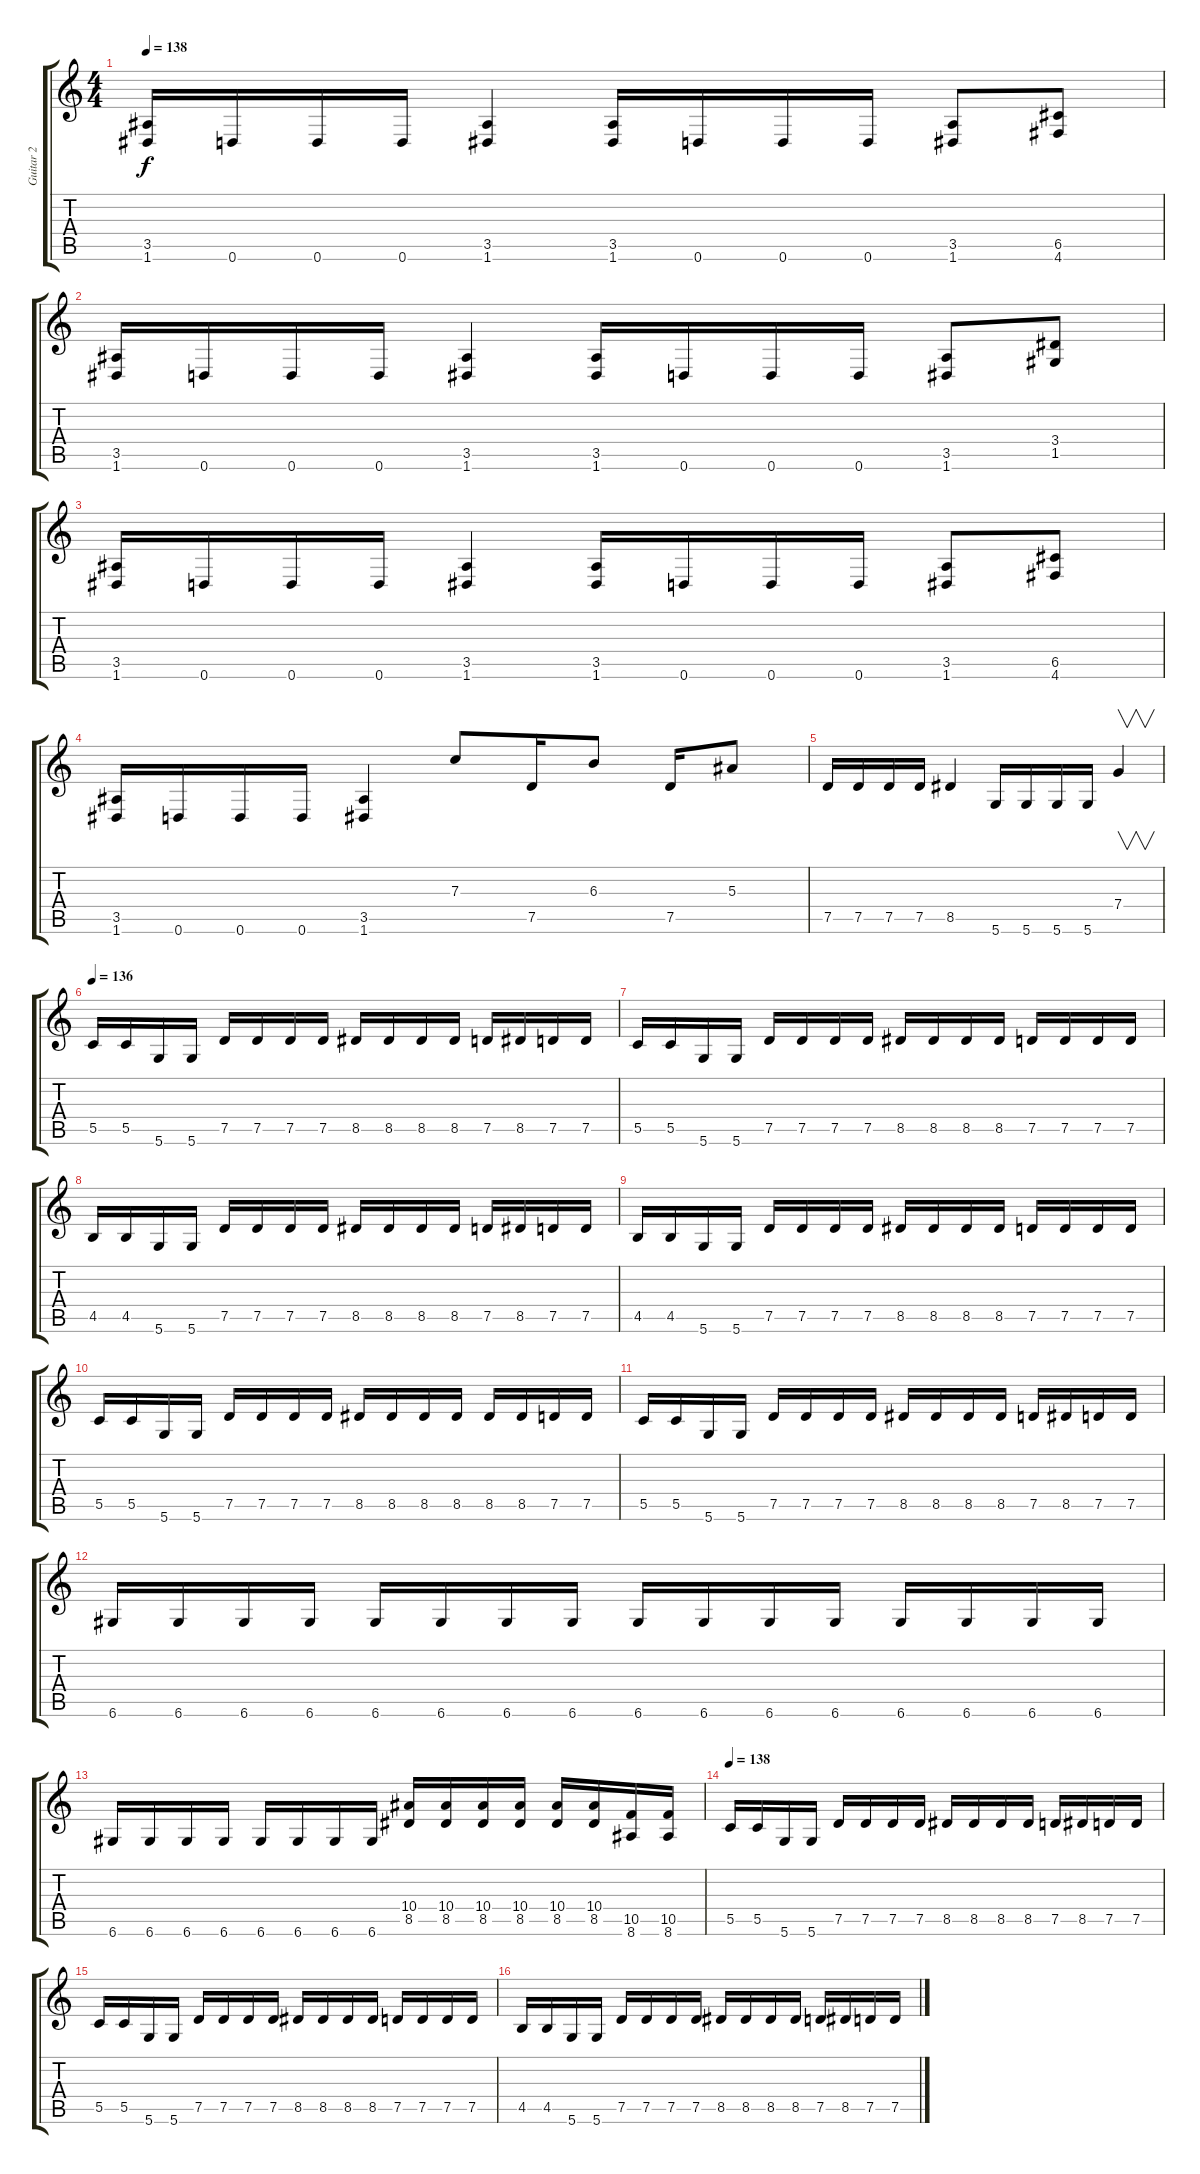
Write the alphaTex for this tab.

\track ("Guitar 2" "Guitar 2") {instrument distortionguitar}
\staff {score tabs}
\tuning (D4 A3 F3 C3 G2 D2) {hide}
\ts (4 4)
\tempo 138
\clef g2
\ks c
(3.5 1.6).16{dy f} 0.6.16 0.6.16 0.6.16 (3.5 1.6).4 (3.5 1.6).16 0.6.16 0.6.16 0.6.16 (3.5 1.6).8 (6.5 4.6).8 |
(3.5 1.6).16 0.6.16 0.6.16 0.6.16 (3.5 1.6).4 (3.5 1.6).16 0.6.16 0.6.16 0.6.16 (3.5 1.6).8 (3.4 1.5).8 |
(3.5 1.6).16 0.6.16 0.6.16 0.6.16 (3.5 1.6).4 (3.5 1.6).16 0.6.16 0.6.16 0.6.16 (3.5 1.6).8 (6.5 4.6).8 |
(3.5 1.6).16 0.6.16 0.6.16 0.6.16 (3.5 1.6).4 7.3.8 7.5.16 6.3.8 7.5.16 5.3.8 |
7.5.16 7.5.16 7.5.16 7.5.16 8.5.4 5.6.16 5.6.16 5.6.16 5.6.16 7.4.4{v} |
\tempo 136
5.5.16{volume 13} 5.5.16 5.6.16 5.6.16 7.5.16 7.5.16 7.5.16 7.5.16 8.5.16 8.5.16 8.5.16 8.5.16 7.5.16 8.5.16 7.5.16 7.5.16 |
5.5.16 5.5.16 5.6.16 5.6.16 7.5.16 7.5.16 7.5.16 7.5.16 8.5.16 8.5.16 8.5.16 8.5.16 7.5.16 7.5.16 7.5.16 7.5.16 |
4.5.16 4.5.16 5.6.16 5.6.16 7.5.16 7.5.16 7.5.16 7.5.16 8.5.16 8.5.16 8.5.16 8.5.16 7.5.16 8.5.16 7.5.16 7.5.16 |
4.5.16 4.5.16 5.6.16 5.6.16 7.5.16 7.5.16 7.5.16 7.5.16 8.5.16 8.5.16 8.5.16 8.5.16 7.5.16 7.5.16 7.5.16 7.5.16 |
5.5.16 5.5.16 5.6.16 5.6.16 7.5.16 7.5.16 7.5.16 7.5.16 8.5.16 8.5.16 8.5.16 8.5.16 8.5.16 8.5.16 7.5.16 7.5.16 |
5.5.16 5.5.16 5.6.16 5.6.16 7.5.16 7.5.16 7.5.16 7.5.16 8.5.16 8.5.16 8.5.16 8.5.16 7.5.16 8.5.16 7.5.16 7.5.16 |
6.6.16 6.6.16 6.6.16 6.6.16 6.6.16 6.6.16 6.6.16 6.6.16 6.6.16 6.6.16 6.6.16 6.6.16 6.6.16 6.6.16 6.6.16 6.6.16 |
6.6.16 6.6.16 6.6.16 6.6.16 6.6.16 6.6.16 6.6.16 6.6.16 (10.4 8.5).16 (10.4 8.5).16 (10.4 8.5).16 (10.4 8.5).16 (10.4 8.5).16 (10.4 8.5).16 (10.5 8.6).16 (10.5 8.6).16 |
\tempo 138
5.5.16 5.5.16 5.6.16 5.6.16 7.5.16 7.5.16 7.5.16 7.5.16 8.5.16 8.5.16 8.5.16 8.5.16 7.5.16 8.5.16 7.5.16 7.5.16 |
5.5.16 5.5.16 5.6.16 5.6.16 7.5.16 7.5.16 7.5.16 7.5.16 8.5.16 8.5.16 8.5.16 8.5.16 7.5.16 7.5.16 7.5.16 7.5.16 |
4.5.16 4.5.16 5.6.16 5.6.16 7.5.16 7.5.16 7.5.16 7.5.16 8.5.16 8.5.16 8.5.16 8.5.16 7.5.16 8.5.16 7.5.16 7.5.16
